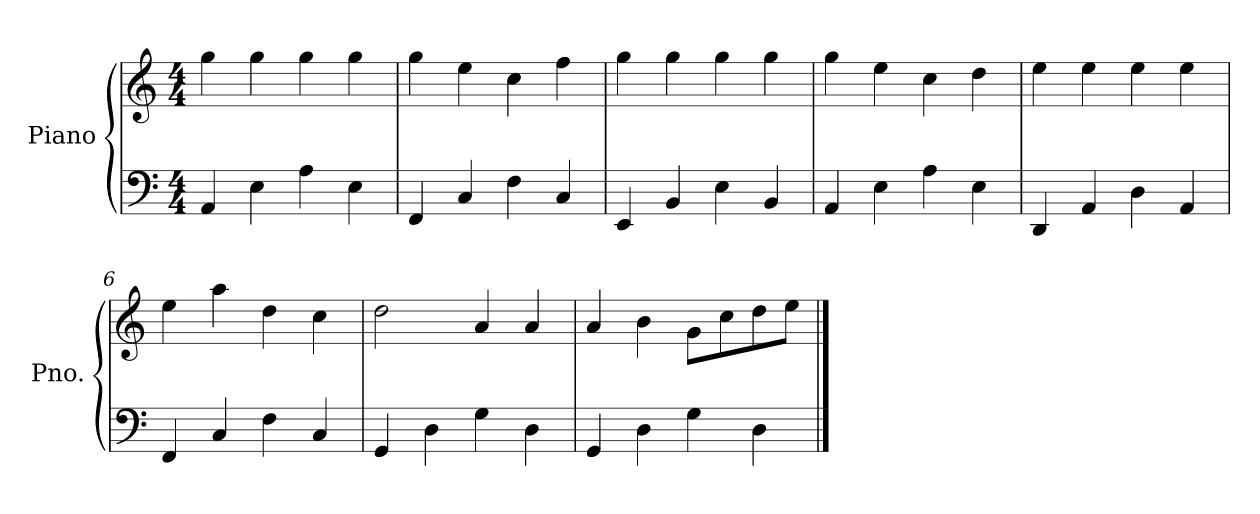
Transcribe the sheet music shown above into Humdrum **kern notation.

**kern	**kern
*part1	*part1
*staff2	*staff1
*I"Piano	*
*I'Pno.	*
*clefF4	*clefG2
*k[]	*k[]
*M4/4	*M4/4
=1	=1
4AA</	4gg\
4E<\	4gg\
4A<\	4gg\
4E<\	4gg\
=2	=2
4FF/	4gg\
4C/	4ee\
4F\	4cc\
4C/	4ff\
=3	=3
4EE/	4gg\
4BB/	4gg\
4E\	4gg\
4BB/	4gg\
=4	=4
4AA/	4gg\
4E\	4ee\
4A\	4cc\
4E\	4dd\
=5	=5
4DD/	4ee\
4AA/	4ee\
4D\	4ee\
4AA/	4ee\
=6	=6
4FF/	4ee\
4C/	4aa\
4F\	4dd\
4C/	4cc\
=7	=7
4GG/	2dd\
4D\	.
4G\	4a/
4D\	4a/
=8	=8
4GG/	4a/
4D\	4b\
4G\	8g\L
.	8cc\
4D\	8dd\
.	8ee\J
==	==
*-	*-
